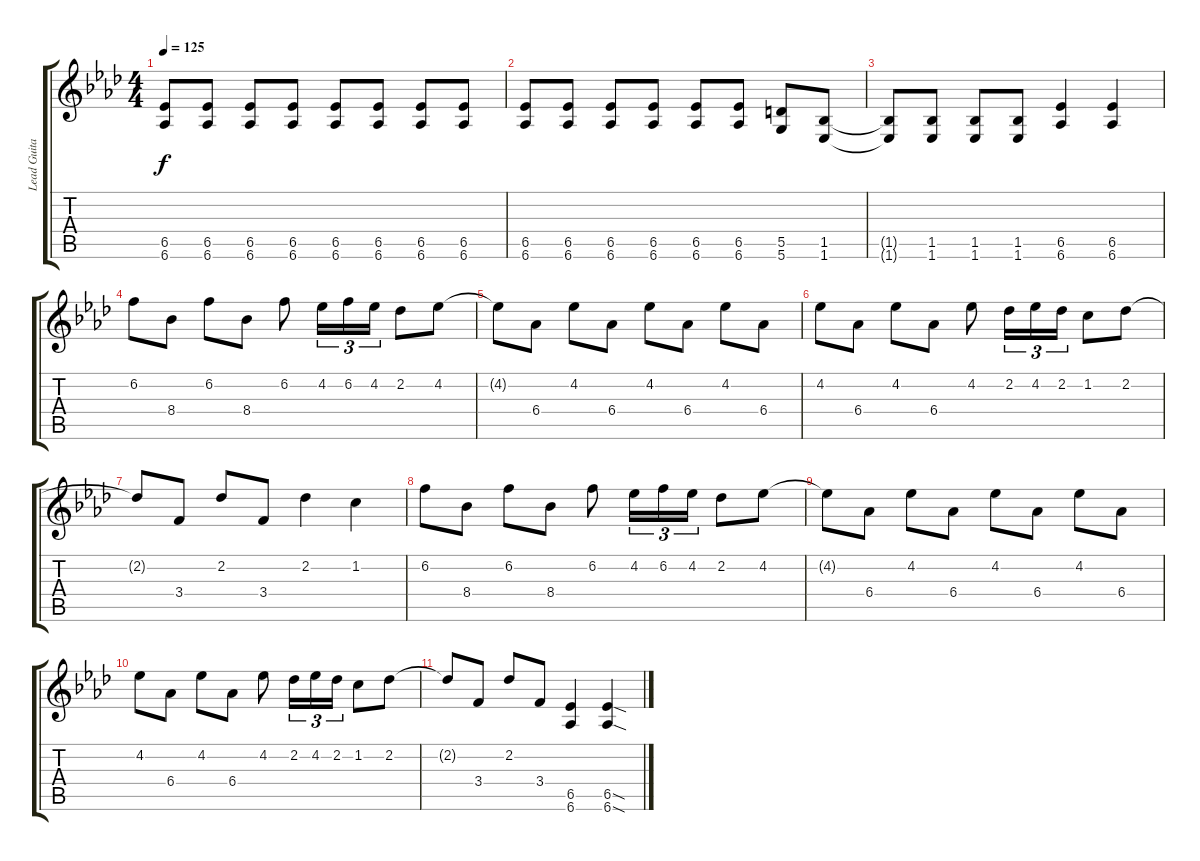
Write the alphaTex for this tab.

\track ("Lead Guitar" "Lead Guita") {instrument distortionguitar}
\staff {score tabs}
\tuning (E4 B3 G3 D3 A2 D2) {hide}
\ts (4 4)
\tempo 125
\clef g2
\ks fminor
(6.5{t} 6.6{t}).8{dy f} (6.5 6.6).8 (6.5 6.6).8 (6.5 6.6).8 (6.5 6.6).8 (6.5 6.6).8 (6.5 6.6).8 (6.5 6.6).8 |
(6.5 6.6).8 (6.5 6.6).8 (6.5 6.6).8 (6.5 6.6).8 (6.5 6.6).8 (6.5 6.6).8 (5.5 5.6).8 (1.5 1.6).8 |
(1.5{t} 1.6{t}).8 (1.5 1.6).8 (1.5 1.6).8 (1.5 1.6).8 (6.5 6.6).4 (6.5 6.6).4 |
6.2.8 8.4.8 6.2.8 8.4.8 6.2.8 4.2.16{tu (3 2)} 6.2.16{tu (3 2)} 4.2.16{tu (3 2)} 2.2.8 4.2.8 |
4.2{t}.8 6.4.8 4.2.8 6.4.8 4.2.8 6.4.8 4.2.8 6.4.8 |
4.2.8 6.4.8 4.2.8 6.4.8 4.2.8 2.2.16{tu (3 2)} 4.2.16{tu (3 2)} 2.2.16{tu (3 2)} 1.2.8 2.2.8 |
2.2{t}.8 3.4.8 2.2.8 3.4.8 2.2.4 1.2.4 |
6.2.8 8.4.8 6.2.8 8.4.8 6.2.8 4.2.16{tu (3 2)} 6.2.16{tu (3 2)} 4.2.16{tu (3 2)} 2.2.8 4.2.8 |
4.2{t}.8 6.4.8 4.2.8 6.4.8 4.2.8 6.4.8 4.2.8 6.4.8 |
4.2.8 6.4.8 4.2.8 6.4.8 4.2.8 2.2.16{tu (3 2)} 4.2.16{tu (3 2)} 2.2.16{tu (3 2)} 1.2.8 2.2.8 |
2.2{t}.8 3.4.8 2.2.8 3.4.8 (6.5 6.6).4 (6.5{sod} 6.6{sod}).4
